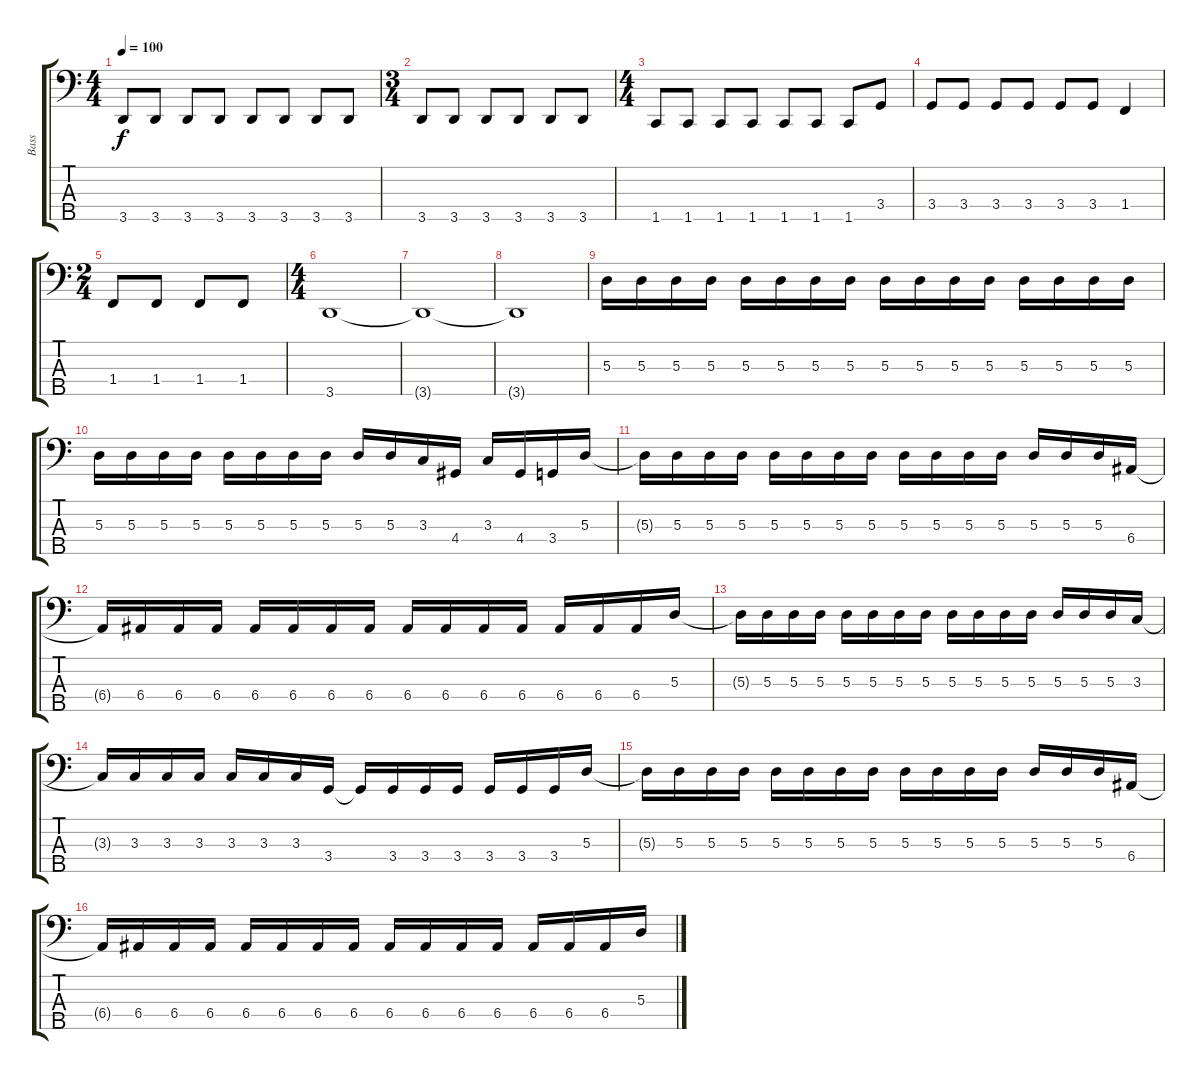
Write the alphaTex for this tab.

\track ("Bass" "Bass") {instrument electricbassfinger}
\staff {score tabs}
\tuning (G2 D2 A1 E1 B0) {hide}
\ts (4 4)
\tempo 100
\clef f4
\ks c
3.5.8{dy f} 3.5.8 3.5.8 3.5.8 3.5.8 3.5.8 3.5.8 3.5.8 |
\ts (3 4)
3.5.8 3.5.8 3.5.8 3.5.8 3.5.8 3.5.8 |
\ts (4 4)
1.5.8 1.5.8 1.5.8 1.5.8 1.5.8 1.5.8 1.5.8 3.4.8 |
3.4.8 3.4.8 3.4.8 3.4.8 3.4.8 3.4.8 1.4.4 |
\ts (2 4)
1.4.8 1.4.8 1.4.8 1.4.8 |
\ts (4 4)
3.5.1 |
3.5{t}.1 |
3.5{t}.1 |
5.3.16 5.3.16 5.3.16 5.3.16 5.3.16 5.3.16 5.3.16 5.3.16 5.3.16 5.3.16 5.3.16 5.3.16 5.3.16 5.3.16 5.3.16 5.3.16 |
5.3.16 5.3.16 5.3.16 5.3.16 5.3.16 5.3.16 5.3.16 5.3.16 5.3.16 5.3.16 3.3.16 4.4.16 3.3.16 4.4.16 3.4.16 5.3.16 |
5.3{t}.16 5.3.16 5.3.16 5.3.16 5.3.16 5.3.16 5.3.16 5.3.16 5.3.16 5.3.16 5.3.16 5.3.16 5.3.16 5.3.16 5.3.16 6.4.16 |
6.4{t}.16 6.4.16 6.4.16 6.4.16 6.4.16 6.4.16 6.4.16 6.4.16 6.4.16 6.4.16 6.4.16 6.4.16 6.4.16 6.4.16 6.4.16 5.3.16 |
5.3{t}.16 5.3.16 5.3.16 5.3.16 5.3.16 5.3.16 5.3.16 5.3.16 5.3.16 5.3.16 5.3.16 5.3.16 5.3.16 5.3.16 5.3.16 3.3.16 |
3.3{t}.16 3.3.16 3.3.16 3.3.16 3.3.16 3.3.16 3.3.16 3.4.16 3.4{t}.16 3.4.16 3.4.16 3.4.16 3.4.16 3.4.16 3.4.16 5.3.16 |
5.3{t}.16 5.3.16 5.3.16 5.3.16 5.3.16 5.3.16 5.3.16 5.3.16 5.3.16 5.3.16 5.3.16 5.3.16 5.3.16 5.3.16 5.3.16 6.4.16 |
6.4{t}.16 6.4.16 6.4.16 6.4.16 6.4.16 6.4.16 6.4.16 6.4.16 6.4.16 6.4.16 6.4.16 6.4.16 6.4.16 6.4.16 6.4.16 5.3.16
